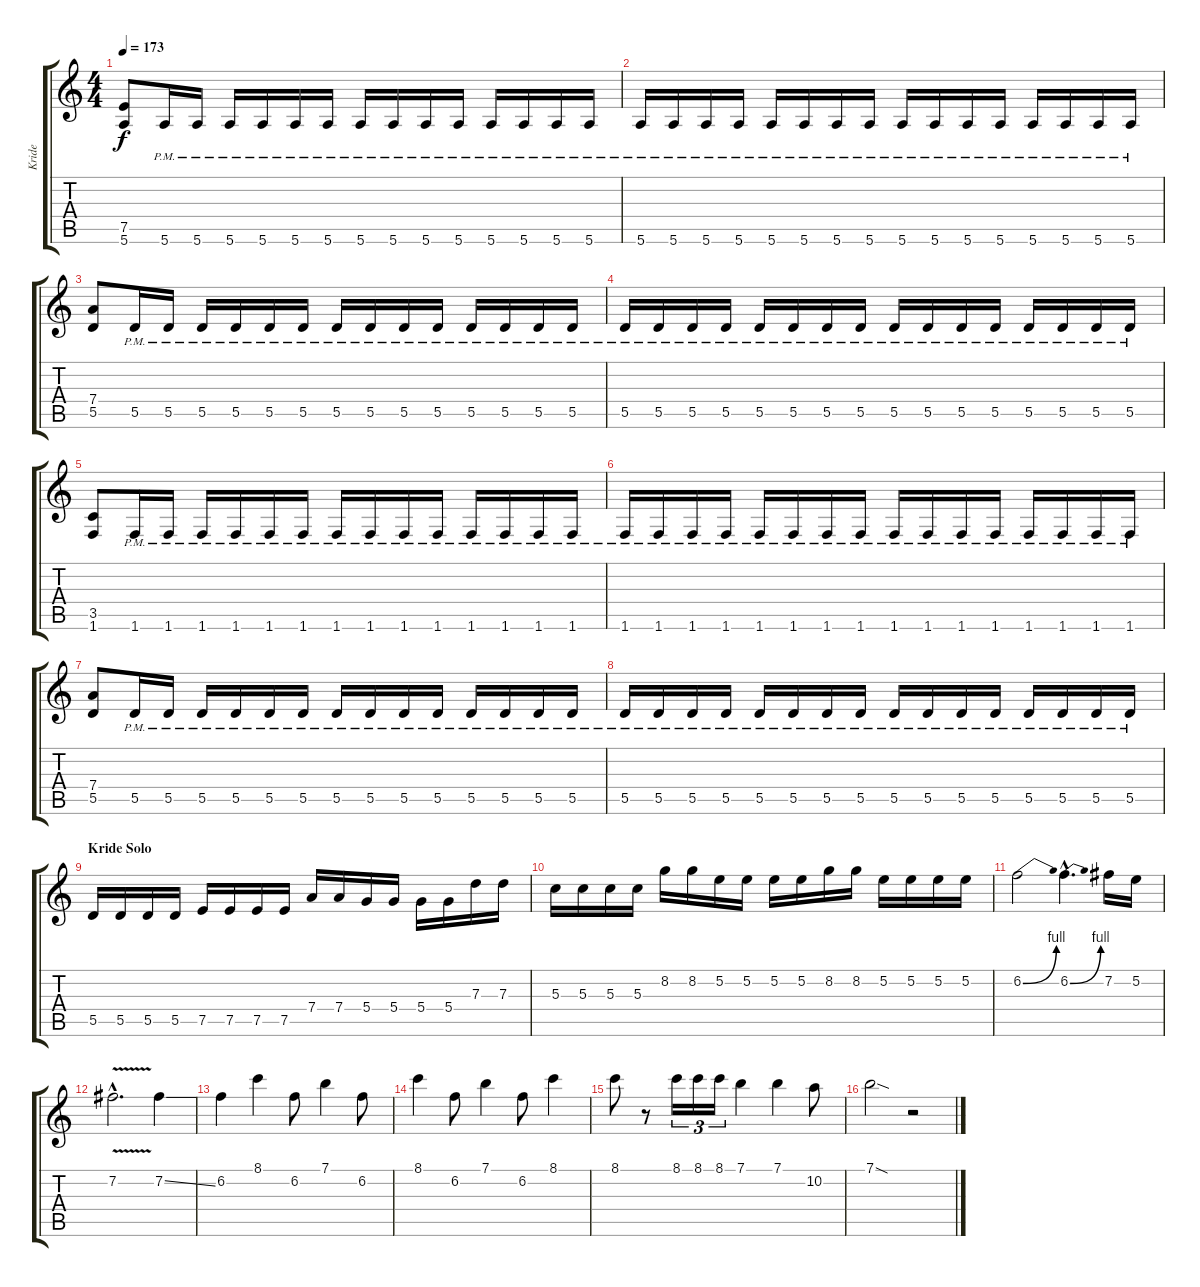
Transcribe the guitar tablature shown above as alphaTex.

\track ("Kride" "Kride") {instrument distortionguitar}
\staff {score tabs}
\tuning (E4 B3 G3 D3 A2 E2) {hide}
\ts (4 4)
\tempo 173
\clef g2
\ks c
(7.5 5.6).8{dy f} 5.6{pm}.16 5.6{pm}.16 5.6{pm}.16 5.6{pm}.16 5.6{pm}.16 5.6{pm}.16 5.6{pm}.16 5.6{pm}.16 5.6{pm}.16 5.6{pm}.16 5.6{pm}.16 5.6{pm}.16 5.6{pm}.16 5.6{pm}.16 |
5.6{pm}.16 5.6{pm}.16 5.6{pm}.16 5.6{pm}.16 5.6{pm}.16 5.6{pm}.16 5.6{pm}.16 5.6{pm}.16 5.6{pm}.16 5.6{pm}.16 5.6{pm}.16 5.6{pm}.16 5.6{pm}.16 5.6{pm}.16 5.6{pm}.16 5.6{pm}.16 |
(7.4 5.5).8 5.5{pm}.16 5.5{pm}.16 5.5{pm}.16 5.5{pm}.16 5.5{pm}.16 5.5{pm}.16 5.5{pm}.16 5.5{pm}.16 5.5{pm}.16 5.5{pm}.16 5.5{pm}.16 5.5{pm}.16 5.5{pm}.16 5.5{pm}.16 |
5.5{pm}.16 5.5{pm}.16 5.5{pm}.16 5.5{pm}.16 5.5{pm}.16 5.5{pm}.16 5.5{pm}.16 5.5{pm}.16 5.5{pm}.16 5.5{pm}.16 5.5{pm}.16 5.5{pm}.16 5.5{pm}.16 5.5{pm}.16 5.5{pm}.16 5.5{pm}.16 |
(3.5 1.6).8 1.6{pm}.16 1.6{pm}.16 1.6{pm}.16 1.6{pm}.16 1.6{pm}.16 1.6{pm}.16 1.6{pm}.16 1.6{pm}.16 1.6{pm}.16 1.6{pm}.16 1.6{pm}.16 1.6{pm}.16 1.6{pm}.16 1.6{pm}.16 |
1.6{pm}.16 1.6{pm}.16 1.6{pm}.16 1.6{pm}.16 1.6{pm}.16 1.6{pm}.16 1.6{pm}.16 1.6{pm}.16 1.6{pm}.16 1.6{pm}.16 1.6{pm}.16 1.6{pm}.16 1.6{pm}.16 1.6{pm}.16 1.6{pm}.16 1.6{pm}.16 |
(7.4 5.5).8 5.5{pm}.16 5.5{pm}.16 5.5{pm}.16 5.5{pm}.16 5.5{pm}.16 5.5{pm}.16 5.5{pm}.16 5.5{pm}.16 5.5{pm}.16 5.5{pm}.16 5.5{pm}.16 5.5{pm}.16 5.5{pm}.16 5.5{pm}.16 |
5.5{pm}.16 5.5{pm}.16 5.5{pm}.16 5.5{pm}.16 5.5{pm}.16 5.5{pm}.16 5.5{pm}.16 5.5{pm}.16 5.5{pm}.16 5.5{pm}.16 5.5{pm}.16 5.5{pm}.16 5.5{pm}.16 5.5{pm}.16 5.5{pm}.16 5.5{pm}.16 |
\section ("" "Kride Solo")
5.5.16 5.5.16 5.5.16 5.5.16 7.5.16 7.5.16 7.5.16 7.5.16 7.4.16 7.4.16 5.4.16 5.4.16 5.4.16 5.4.16 7.3.16 7.3.16 |
5.3.16 5.3.16 5.3.16 5.3.16 8.2.16 8.2.16 5.2.16 5.2.16 5.2.16 5.2.16 8.2.16 8.2.16 5.2.16 5.2.16 5.2.16 5.2.16 |
6.2{be (bend 0 0 60 4)}.2 6.2{be (bend 0 0 60 4) hac}.4{d instrument guitarharmonics} 7.2.16{instrument distortionguitar} 5.2.16 |
7.2{v hac}.2{d} 7.2{ss}.4 |
6.2.4 8.1.4 6.2.8 7.1.4 6.2.8 |
8.1.4 6.2.8 7.1.4 6.2.8 8.1.4 |
8.1.8 r.8 8.1.16{tu (3 2)} 8.1.16{tu (3 2)} 8.1.16{tu (3 2)} 7.1.4 7.1.4 10.2.8 |
7.1{sod}.2 r.2
